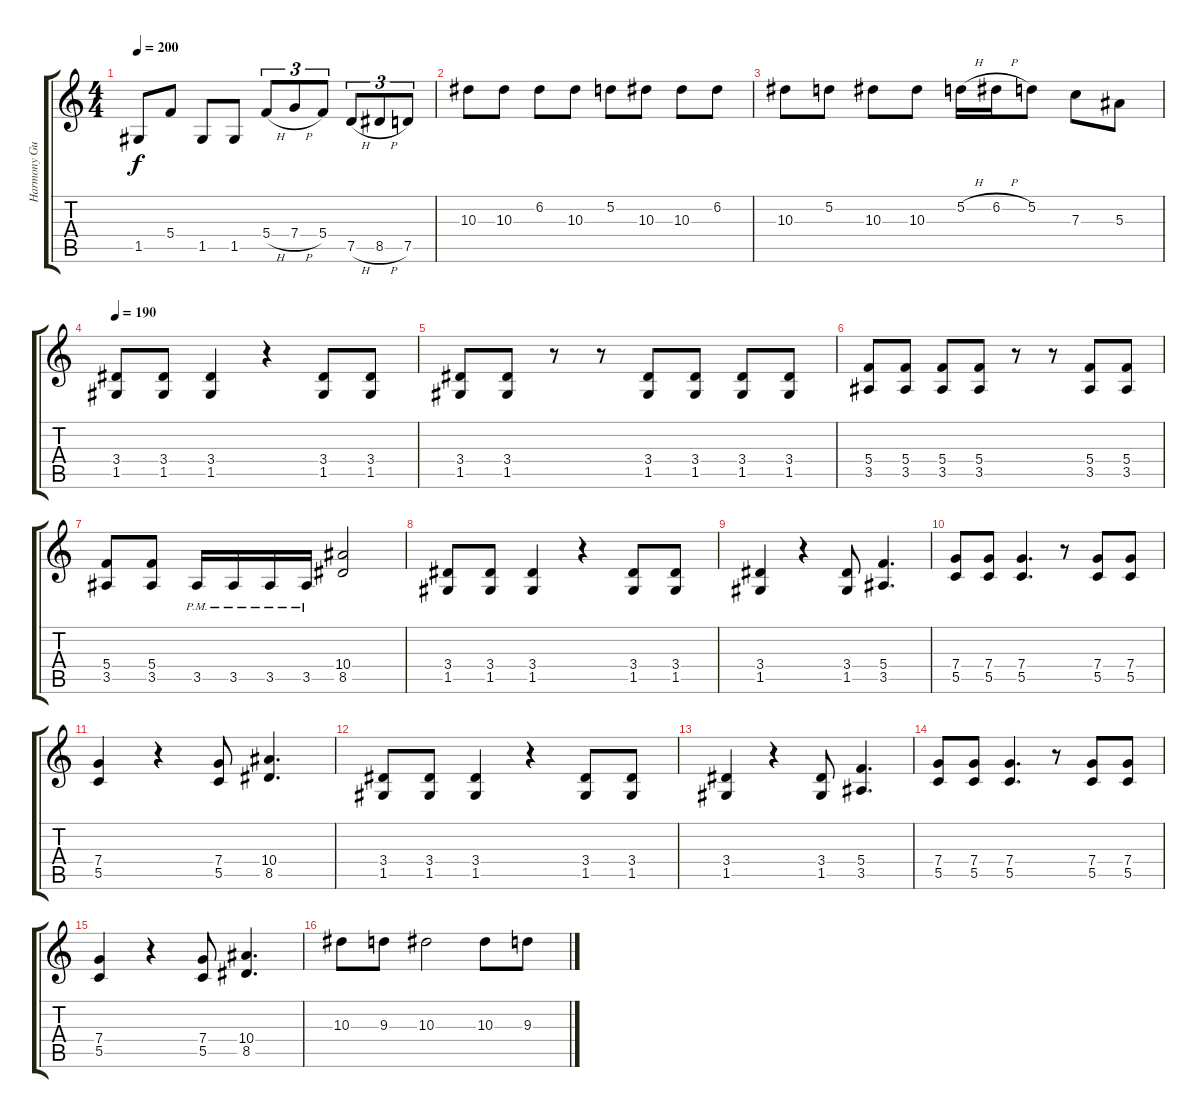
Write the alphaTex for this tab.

\track ("Harmony Guitar" "Harmony Gu") {instrument distortionguitar}
\staff {score tabs}
\tuning (D4 A3 F3 C3 G2 C2) {hide}
\ts (4 4)
\tempo 200
\clef g2
\ks c
1.5.8{dy f} 5.4.8 1.5.8 1.5.8 5.4{h}.8{tu (3 2)} 7.4{h}.8{tu (3 2)} 5.4.8{tu (3 2)} 7.5{h}.8{tu (3 2)} 8.5{h}.8{tu (3 2)} 7.5.8{tu (3 2)} |
10.3.8 10.3.8 6.2.8 10.3.8 5.2.8 10.3.8 10.3.8 6.2.8 |
10.3.8 5.2.8 10.3.8 10.3.8 5.2{h}.16 6.2{h}.16 5.2.8 7.3.8 5.3.8 |
\tempo 190
(3.4 1.5).8 (3.4 1.5).8 (3.4 1.5).4 r.4 (3.4 1.5).8 (3.4 1.5).8 |
(3.4 1.5).8 (3.4 1.5).8 r.8 r.8 (3.4 1.5).8 (3.4 1.5).8 (3.4 1.5).8 (3.4 1.5).8 |
(5.4 3.5).8 (5.4 3.5).8 (5.4 3.5).8 (5.4 3.5).8 r.8 r.8 (5.4 3.5).8 (5.4 3.5).8 |
(5.4 3.5).8 (5.4 3.5).8 3.5{pm}.16 3.5{pm}.16 3.5{pm}.16 3.5{pm}.16 (10.4 8.5).2 |
(3.4 1.5).8 (3.4 1.5).8 (3.4 1.5).4 r.4 (3.4 1.5).8 (3.4 1.5).8 |
(3.4 1.5).4 r.4 (3.4 1.5).8 (5.4 3.5).4{d} |
(7.4 5.5).8 (7.4 5.5).8 (7.4 5.5).4{d} r.8 (7.4 5.5).8 (7.4 5.5).8 |
(7.4 5.5).4 r.4 (7.4 5.5).8 (10.4 8.5).4{d} |
(3.4 1.5).8 (3.4 1.5).8 (3.4 1.5).4 r.4 (3.4 1.5).8 (3.4 1.5).8 |
(3.4 1.5).4 r.4 (3.4 1.5).8 (5.4 3.5).4{d} |
(7.4 5.5).8 (7.4 5.5).8 (7.4 5.5).4{d} r.8 (7.4 5.5).8 (7.4 5.5).8 |
(7.4 5.5).4 r.4 (7.4 5.5).8 (10.4 8.5).4{d} |
10.3.8 9.3.8 10.3.2 10.3.8 9.3.8
